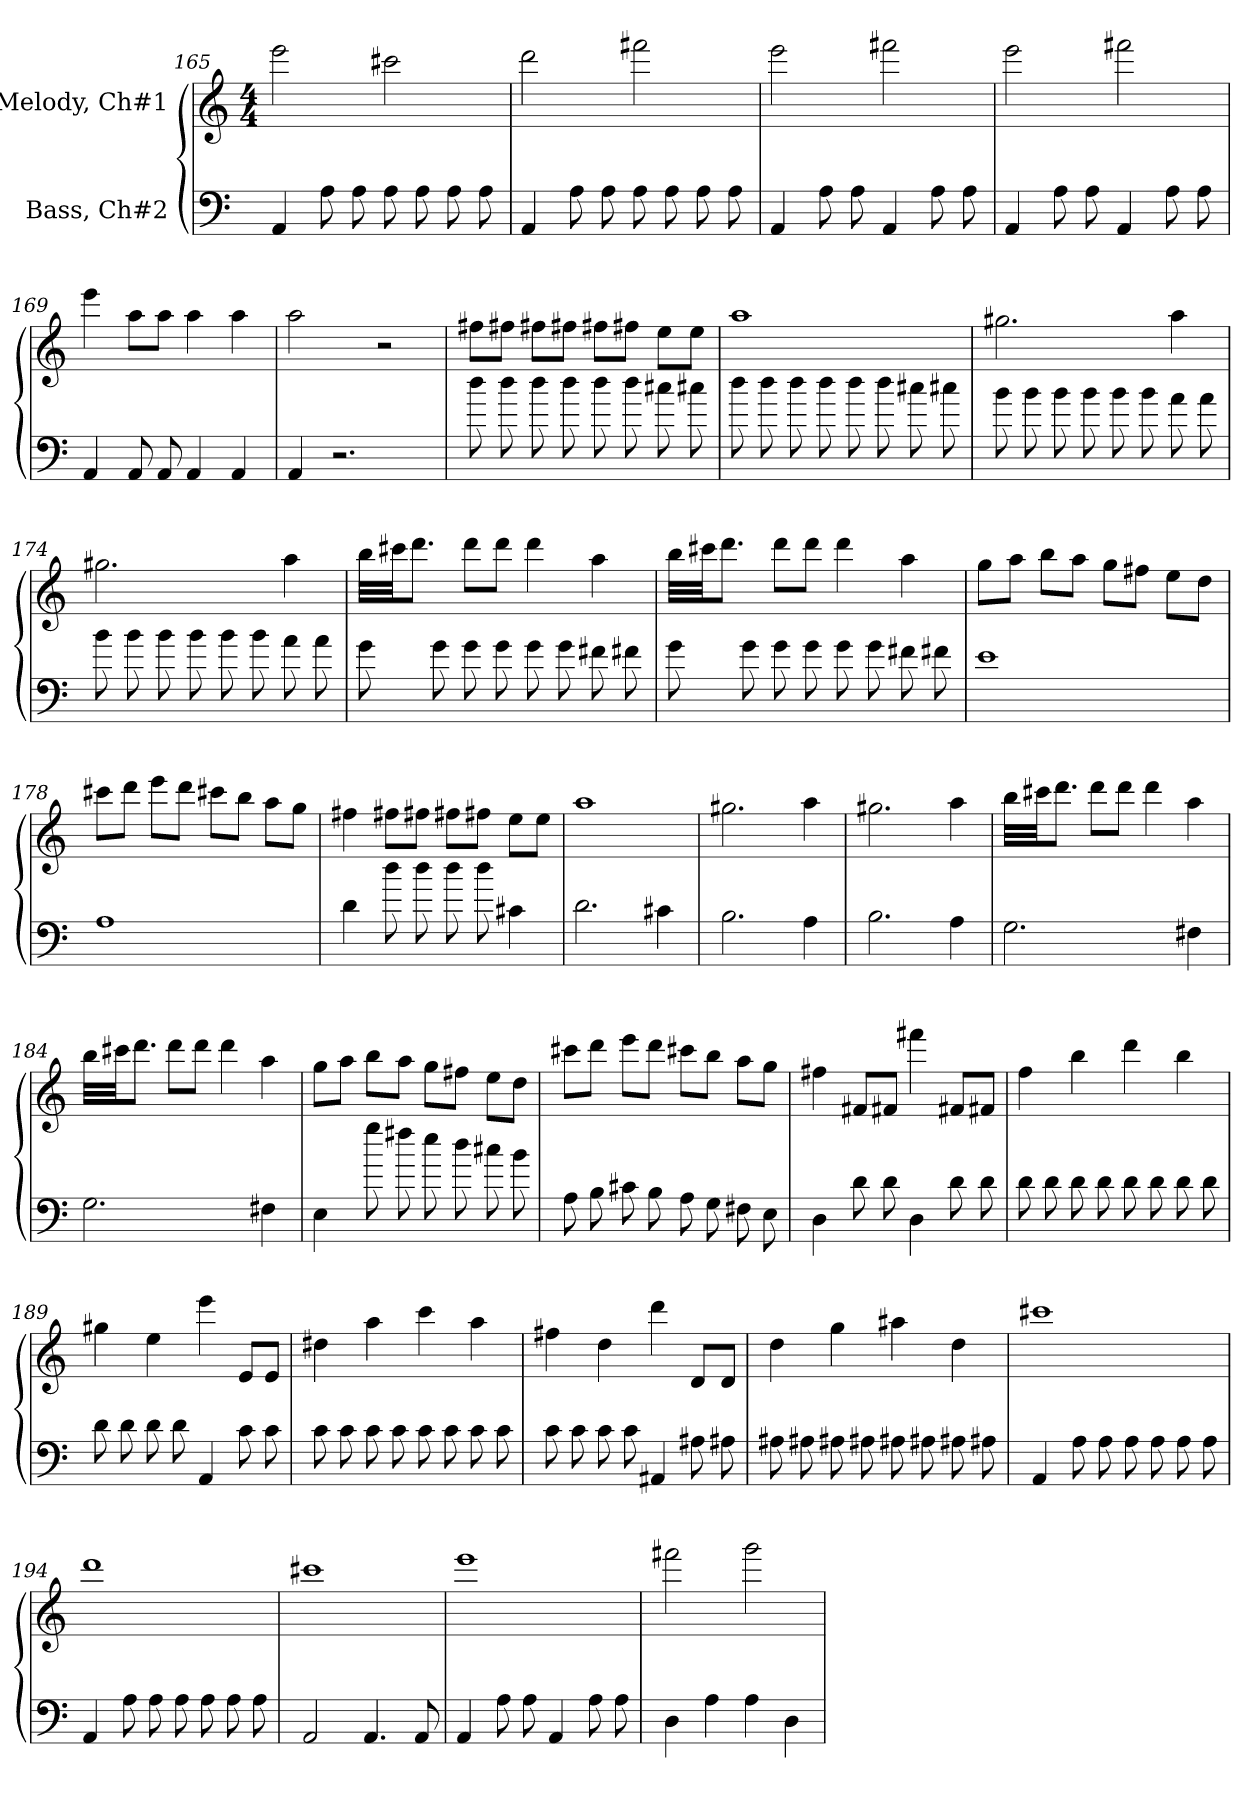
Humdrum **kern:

**kern	**kern
*part2	*part1
*staff2	*staff1
*I"Bass, Ch#2	*I"Melody, Ch#1
*clefF4	*
*	*M4/4
=165	=165
4AA	2eee
8A	.
8A	.
8A	2ccc#X
8A	.
8A	.
8A	.
=166	=166
4AA	2ddd
8A	.
8A	.
8A	2fff#X
8A	.
8A	.
8A	.
=167	=167
4AA	2eee
8A	.
8A	.
4AA	2fff#X
8A	.
8A	.
=168	=168
4AA	2eee
8A	.
8A	.
4AA	2fff#X
8A	.
8A	.
=169	=169
4AA	4eee
8AA	8aaL
8AA	8aaJ
4AA	4aa
4AA	4aa
=170	=170
4AA	2aa
2.r	.
.	2r
=171	=171
8dd	8ff#XL
8dd	8ff#XJ
8dd	8ff#XL
8dd	8ff#XJ
8dd	8ff#XL
8dd	8ff#XJ
8cc#X	8eeL
8cc#X	8eeJ
=172	=172
8dd	1aa
8dd	.
8dd	.
8dd	.
8dd	.
8dd	.
8cc#X	.
8cc#X	.
=173	=173
8b	2.gg#X
8b	.
8b	.
8b	.
8b	.
8b	.
8a	4aa
8a	.
=174	=174
8b	2.gg#X
8b	.
8b	.
8b	.
8b	.
8b	.
8a	4aa
8a	.
=175	=175
8g	32bbLLL
.	32ccc#XJJ
.	8.dddJ
8g	.
8g	8dddL
8g	8dddJ
8g	4ddd
8g	.
8f#X	4aa
8f#X	.
=176	=176
8g	32bbLLL
.	32ccc#XJJ
.	8.dddJ
8g	.
8g	8dddL
8g	8dddJ
8g	4ddd
8g	.
8f#X	4aa
8f#X	.
=177	=177
1e	8ggL
.	8aaJ
.	8bbL
.	8aaJ
.	8ggL
.	8ff#XJ
.	8eeL
.	8ddJ
=178	=178
1A	8ccc#XL
.	8dddJ
.	8eeeL
.	8dddJ
.	8ccc#XL
.	8bbJ
.	8aaL
.	8ggJ
=179	=179
4d	4ff#X
8dd	8ff#XL
8dd	8ff#XJ
8dd	8ff#XL
8dd	8ff#XJ
4c#X	8eeL
.	8eeJ
=180	=180
2.d	1aa
4c#X	.
=181	=181
2.B	2.gg#X
4A	4aa
=182	=182
2.B	2.gg#X
4A	4aa
=183	=183
2.G	32bbLLL
.	32ccc#XJJ
.	8.dddJ
.	8dddL
.	8dddJ
.	4ddd
4F#X	4aa
=184	=184
2.G	32bbLLL
.	32ccc#XJJ
.	8.dddJ
.	8dddL
.	8dddJ
.	4ddd
4F#X	4aa
=185	=185
4E	8ggL
.	8aaJ
8gg	8bbL
8ff#X	8aaJ
8ee	8ggL
8dd	8ff#XJ
8cc#X	8eeL
8b	8ddJ
=186	=186
8A	8ccc#XL
8B	8dddJ
8c#X	8eeeL
8B	8dddJ
8A	8ccc#XL
8G	8bbJ
8F#X	8aaL
8E	8ggJ
=187	=187
4D	4ff#X
8d	8f#XL
8d	8f#XJ
4D	4fff#X
8d	8f#XL
8d	8f#XJ
=188	=188
8d	4ff
8d	.
8d	4bb
8d	.
8d	4ddd
8d	.
8d	4bb
8d	.
=189	=189
8d	4gg#X
8d	.
8d	4ee
8d	.
4AA	4eee
8c	8eL
8c	8eJ
=190	=190
8c	4dd#X
8c	.
8c	4aa
8c	.
8c	4ccc
8c	.
8c	4aa
8c	.
=191	=191
8c	4ff#X
8c	.
8c	4dd
8c	.
4AA#X	4ddd
8A#X	8dL
8A#X	8dJ
=192	=192
8A#X	4dd
8A#X	.
8A#X	4gg
8A#X	.
8A#X	4aa#X
8A#X	.
8A#X	4dd
8A#X	.
=193	=193
4AA	1ccc#X
8A	.
8A	.
8A	.
8A	.
8A	.
8A	.
=194	=194
4AA	1ddd
8A	.
8A	.
8A	.
8A	.
8A	.
8A	.
=195	=195
2AA	1ccc#X
4.AA	.
8AA	.
=196	=196
4AA	1eee
8A	.
8A	.
4AA	.
8A	.
8A	.
=197	=197
4D	2fff#X
4A	.
4A	2ggg
4D	.
=	=
*-	*-
